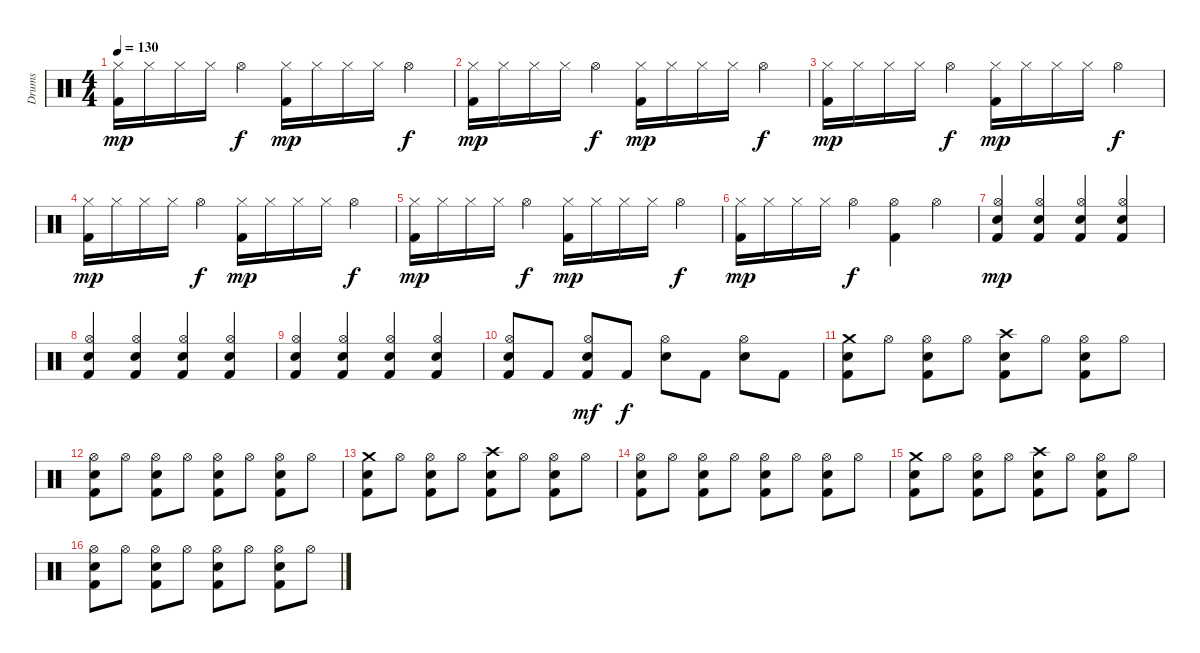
\track ("Drums" "Drums") {instrument percussion}
\staff {score}
\articulation defaults
\ts (4 4)
\tempo 130
\clef neutral
\ks c
("Kick (hit) 2" "Hi-Hat (closed)").16{dy mp} "Hi-Hat (closed)".16 "Hi-Hat (closed)".16 "Hi-Hat (closed)".16 "Hi-Hat (open)".4{dy f} ("Kick (hit) 2" "Hi-Hat (closed)").16{dy mp} "Hi-Hat (closed)".16 "Hi-Hat (closed)".16 "Hi-Hat (closed)".16 "Hi-Hat (open)".4{dy f} |
("Kick (hit) 2" "Hi-Hat (closed)").16{dy mp} "Hi-Hat (closed)".16 "Hi-Hat (closed)".16 "Hi-Hat (closed)".16 "Hi-Hat (open)".4{dy f} ("Kick (hit) 2" "Hi-Hat (closed)").16{dy mp} "Hi-Hat (closed)".16 "Hi-Hat (closed)".16 "Hi-Hat (closed)".16 "Hi-Hat (open)".4{dy f} |
("Kick (hit) 2" "Hi-Hat (closed)").16{dy mp} "Hi-Hat (closed)".16 "Hi-Hat (closed)".16 "Hi-Hat (closed)".16 "Hi-Hat (open)".4{dy f} ("Kick (hit) 2" "Hi-Hat (closed)").16{dy mp} "Hi-Hat (closed)".16 "Hi-Hat (closed)".16 "Hi-Hat (closed)".16 "Hi-Hat (open)".4{dy f} |
("Kick (hit) 2" "Hi-Hat (closed)").16{dy mp} "Hi-Hat (closed)".16 "Hi-Hat (closed)".16 "Hi-Hat (closed)".16 "Hi-Hat (open)".4{dy f} ("Kick (hit) 2" "Hi-Hat (closed)").16{dy mp} "Hi-Hat (closed)".16 "Hi-Hat (closed)".16 "Hi-Hat (closed)".16 "Hi-Hat (open)".4{dy f} |
("Kick (hit) 2" "Hi-Hat (closed)").16{dy mp} "Hi-Hat (closed)".16 "Hi-Hat (closed)".16 "Hi-Hat (closed)".16 "Hi-Hat (open)".4{dy f} ("Kick (hit) 2" "Hi-Hat (closed)").16{dy mp} "Hi-Hat (closed)".16 "Hi-Hat (closed)".16 "Hi-Hat (closed)".16 "Hi-Hat (open)".4{dy f} |
("Kick (hit) 2" "Hi-Hat (closed)").16{dy mp} "Hi-Hat (closed)".16 "Hi-Hat (closed)".16 "Hi-Hat (closed)".16 "Hi-Hat (open)".4{dy f} ("Kick (hit) 2" "Hi-Hat (open)").4 "Hi-Hat (open)".4 |
("Kick (hit) 2" "Hi-Hat (open)" "Hand Clap (hit)").4{dy mp} ("Kick (hit) 2" "Hi-Hat (open)" "Hand Clap (hit)").4 ("Kick (hit) 2" "Hi-Hat (open)" "Hand Clap (hit)").4 ("Kick (hit) 2" "Hi-Hat (open)" "Hand Clap (hit)").4 |
("Kick (hit) 2" "Hi-Hat (open)" "Hand Clap (hit)").4 ("Kick (hit) 2" "Hi-Hat (open)" "Hand Clap (hit)").4 ("Kick (hit) 2" "Hi-Hat (open)" "Hand Clap (hit)").4 ("Kick (hit) 2" "Hi-Hat (open)" "Hand Clap (hit)").4 |
("Kick (hit) 2" "Hi-Hat (open)" "Hand Clap (hit)").4 ("Kick (hit) 2" "Hi-Hat (open)" "Hand Clap (hit)").4 ("Kick (hit) 2" "Hi-Hat (open)" "Hand Clap (hit)").4 ("Kick (hit) 2" "Hi-Hat (open)" "Hand Clap (hit)").4 |
("Kick (hit) 2" "Hi-Hat (open)" "Hand Clap (hit)").8 "Kick (hit) 2".8 ("Kick (hit) 2" "Hi-Hat (open)" "Hand Clap (hit)").8{dy mf} "Kick (hit) 2".8{dy f} ("Hi-Hat (open)" "Snare (hit) 2").8 "Kick (hit) 2".8 ("Hi-Hat (open)" "Snare (hit) 2").8 "Kick (hit) 2".8 |
("Kick (hit) 2" "Crash medium (hit)" "Snare (hit) 2").8 "Hi-Hat (open)".8 ("Kick (hit) 2" "Hi-Hat (open)" "Snare (hit) 2").8 "Hi-Hat (open)".8 ("Kick (hit) 2" "Crash high (hit)" "Snare (hit) 2").8 "Hi-Hat (open)".8 ("Kick (hit) 2" "Hi-Hat (open)" "Snare (hit) 2").8 "Hi-Hat (open)".8 |
("Kick (hit) 2" "Hi-Hat (open)" "Snare (hit) 2").8 "Hi-Hat (open)".8 ("Kick (hit) 2" "Hi-Hat (open)" "Snare (hit) 2").8 "Hi-Hat (open)".8 ("Kick (hit) 2" "Hi-Hat (open)" "Snare (hit) 2").8 "Hi-Hat (open)".8 ("Kick (hit) 2" "Hi-Hat (open)" "Snare (hit) 2").8 "Hi-Hat (open)".8 |
("Kick (hit) 2" "Crash medium (hit)" "Snare (hit) 2").8 "Hi-Hat (open)".8 ("Kick (hit) 2" "Hi-Hat (open)" "Snare (hit) 2").8 "Hi-Hat (open)".8 ("Kick (hit) 2" "Crash high (hit)" "Snare (hit) 2").8 "Hi-Hat (open)".8 ("Kick (hit) 2" "Hi-Hat (open)" "Snare (hit) 2").8 "Hi-Hat (open)".8 |
("Kick (hit) 2" "Hi-Hat (open)" "Snare (hit) 2").8 "Hi-Hat (open)".8 ("Kick (hit) 2" "Hi-Hat (open)" "Snare (hit) 2").8 "Hi-Hat (open)".8 ("Kick (hit) 2" "Hi-Hat (open)" "Snare (hit) 2").8 "Hi-Hat (open)".8 ("Kick (hit) 2" "Hi-Hat (open)" "Snare (hit) 2").8 "Hi-Hat (open)".8 |
("Kick (hit) 2" "Crash medium (hit)" "Snare (hit) 2").8 "Hi-Hat (open)".8 ("Kick (hit) 2" "Hi-Hat (open)" "Snare (hit) 2").8 "Hi-Hat (open)".8 ("Kick (hit) 2" "Crash high (hit)" "Snare (hit) 2").8 "Hi-Hat (open)".8 ("Kick (hit) 2" "Hi-Hat (open)" "Snare (hit) 2").8 "Hi-Hat (open)".8 |
("Kick (hit) 2" "Hi-Hat (open)" "Snare (hit) 2").8 "Hi-Hat (open)".8 ("Kick (hit) 2" "Hi-Hat (open)" "Snare (hit) 2").8 "Hi-Hat (open)".8 ("Kick (hit) 2" "Hi-Hat (open)" "Snare (hit) 2").8 "Hi-Hat (open)".8 ("Kick (hit) 2" "Hi-Hat (open)" "Snare (hit) 2").8 "Hi-Hat (open)".8
